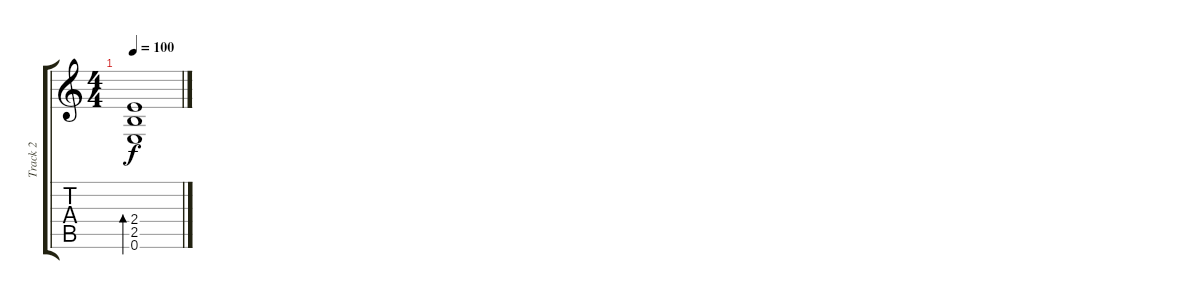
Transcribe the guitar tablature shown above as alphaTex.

\track ("Track 2" "Track 2") {instrument acousticguitarsteel}
\staff {score tabs}
\tuning (E4 B3 G3 D3 A2 E2) {hide}
\ts (4 4)
\tempo 100
\clef g2
\ks c
(2.4 2.5 0.6).1{bd 120 dy f}
